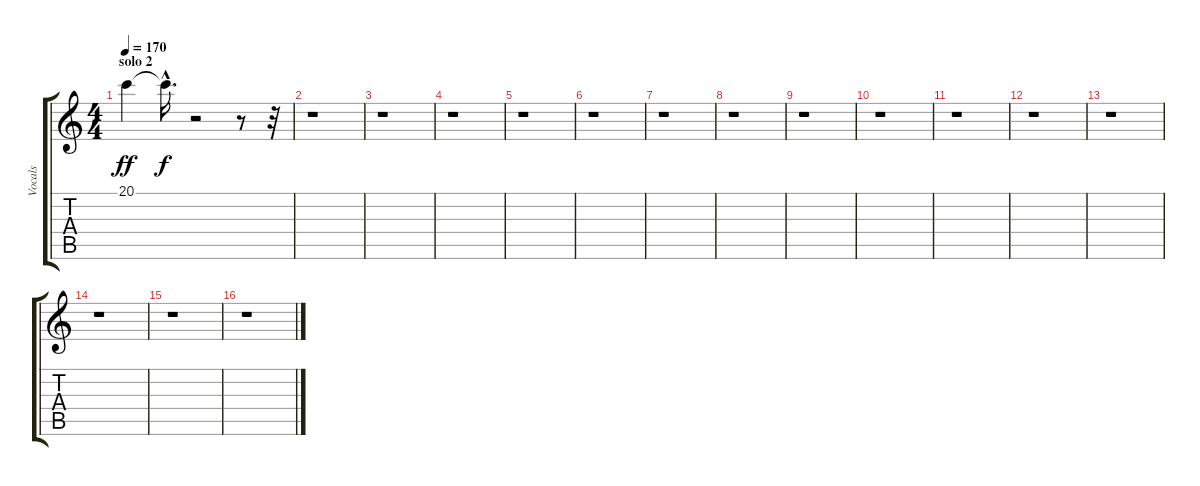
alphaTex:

\track ("Vocals" "Vocals") {instrument choiraahs}
\staff {score tabs}
\tuning (E4 B3 G3 D3 A2 E2) {hide}
\ts (4 4)
\section ("" "solo 2")
\tempo 170
\clef g2
\ks c
20.1.4{dy ff} 20.1{hac t}.16{d dy f} r.2 r.8 r.32 |
r.1 |
r.1 |
r.1 |
r.1 |
r.1 |
r.1 |
r.1 |
r.1 |
r.1 |
r.1 |
r.1 |
r.1 |
r.1 |
r.1 |
r.1
